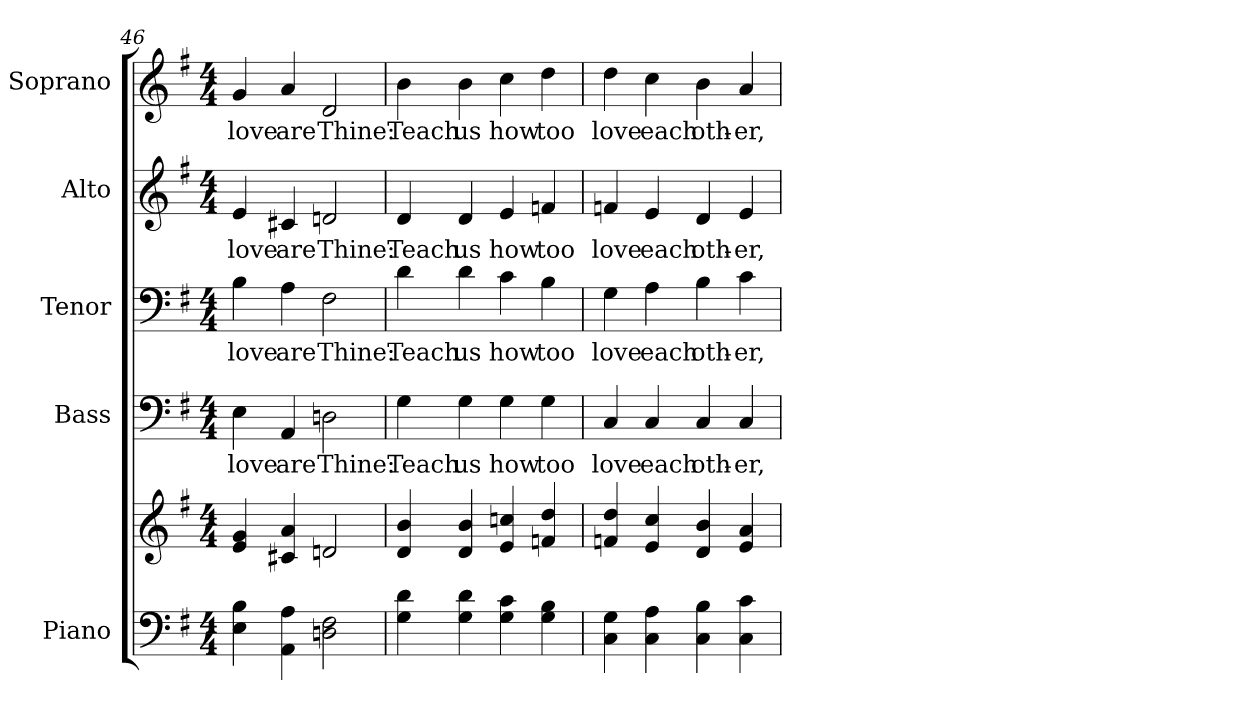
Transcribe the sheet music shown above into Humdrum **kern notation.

**kern	**kern	**kern	**text	**kern	**text	**kern	**text	**kern	**text
*part5	*part5	*part4	*part4	*part3	*part3	*part2	*part2	*part1	*part1
*staff6	*staff5	*staff4	*staff4	*staff3	*staff3	*staff2	*staff2	*staff1	*staff1
*I"Piano	*	*I"Bass	*	*I"Tenor	*	*I"Alto	*	*I"Soprano	*
*I'Pno.	*	*I'B.	*	*I'T.	*	*I'A.	*	*I'S.	*
*clefF4	*clefG2	*clefF4	*	*clefF4	*	*clefG2	*	*clefG2	*
*k[f#]	*k[f#]	*k[f#]	*	*k[f#]	*	*k[f#]	*	*k[f#]	*
*G:	*G:	*G:	*	*G:	*	*G:	*	*G:	*
*M4/4	*M4/4	*M4/4	*	*M4/4	*	*M4/4	*	*M4/4	*
=46	=46	=46	=46	=46	=46	=46	=46	=46	=46
!	!	!	!LO:LY:b:color=#000000	!	!	!	!	!	!
!	!	!	!	!	!LO:LY:b:color=#000000	!	!	!	!
!	!	!	!	!	!	!	!LO:LY:b:color=#000000	!	!
!	!	!	!	!	!	!	!	!	!LO:LY:b:color=#000000
4Ei\ 4Bi	4ei/ 4gi	4Ei\	love	4Bi\	love	4ei/	love	4gi/	love
!	!	!	!LO:LY:b:color=#000000	!	!	!	!	!	!
!	!	!	!	!	!LO:LY:b:color=#000000	!	!	!	!
!	!	!	!	!	!	!	!LO:LY:b:color=#000000	!	!
!	!	!	!	!	!	!	!	!	!LO:LY:b:color=#000000
4AAi\ 4Ai	4c#Xi/ 4ai	4AAi/	are	4Ai\	are	4c#Xi/	are	4ai/	are
!	!	!	!LO:LY:b:color=#000000	!	!	!	!	!	!
!	!	!	!	!	!LO:LY:b:color=#000000	!	!	!	!
!	!	!	!	!	!	!	!LO:LY:b:color=#000000	!	!
!	!	!	!	!	!	!	!	!	!LO:LY:b:color=#000000
2Dni\ 2F#i	2dni/	2Dni\	Thine:	2F#i\	Thine:	2dni/	Thine:	2di/	Thine:
!!LO:PB:g=z
=47	=47	=47	=47	=47	=47	=47	=47	=47	=47
!	!	!	!LO:LY:b:color=#000000	!	!	!	!	!	!
!	!	!	!	!	!LO:LY:b:color=#000000	!	!	!	!
!	!	!	!	!	!	!	!LO:LY:b:color=#000000	!	!
!	!	!	!	!	!	!	!	!	!LO:LY:b:color=#000000
4Gi\ 4di	4di/ 4bi	4Gi\	Teach	4di\	Teach	4di/	Teach	4bi\	Teach
!	!	!	!LO:LY:b:color=#000000	!	!	!	!	!	!
!	!	!	!	!	!LO:LY:b:color=#000000	!	!	!	!
!	!	!	!	!	!	!	!LO:LY:b:color=#000000	!	!
!	!	!	!	!	!	!	!	!	!LO:LY:b:color=#000000
4Gi\ 4di	4di/ 4bi	4Gi\	us	4di\	us	4di/	us	4bi\	us
!	!	!	!LO:LY:b:color=#000000	!	!	!	!	!	!
!	!	!	!	!	!LO:LY:b:color=#000000	!	!	!	!
!	!	!	!	!	!	!	!LO:LY:b:color=#000000	!	!
!	!	!	!	!	!	!	!	!	!LO:LY:b:color=#000000
4Gi\ 4ci	4ei/ 4ccni	4Gi\	how	4ci\	how	4ei/	how	4cci\	how
!	!	!	!LO:LY:b:color=#000000	!	!	!	!	!	!
!	!	!	!	!	!LO:LY:b:color=#000000	!	!	!	!
!	!	!	!	!	!	!	!LO:LY:b:color=#000000	!	!
!	!	!	!	!	!	!	!	!	!LO:LY:b:color=#000000
4Gi\ 4Bi	4fni/ 4ddi	4Gi\	too	4Bi\	too	4fni/	too	4ddi\	too
=48	=48	=48	=48	=48	=48	=48	=48	=48	=48
!	!	!	!LO:LY:b:color=#000000	!	!	!	!	!	!
!	!	!	!	!	!LO:LY:b:color=#000000	!	!	!	!
!	!	!	!	!	!	!	!LO:LY:b:color=#000000	!	!
!	!	!	!	!	!	!	!	!	!LO:LY:b:color=#000000
4Ci\ 4Gi	4fni/ 4ddi	4Ci/	love	4Gi\	love	4fni/	love	4ddi\	love
!	!	!	!LO:LY:b:color=#000000	!	!	!	!	!	!
!	!	!	!	!	!LO:LY:b:color=#000000	!	!	!	!
!	!	!	!	!	!	!	!LO:LY:b:color=#000000	!	!
!	!	!	!	!	!	!	!	!	!LO:LY:b:color=#000000
4Ci\ 4Ai	4ei/ 4cci	4Ci/	each	4Ai\	each	4ei/	each	4cci\	each
!	!	!	!LO:LY:b:color=#000000	!	!	!	!	!	!
!	!	!	!	!	!LO:LY:b:color=#000000	!	!	!	!
!	!	!	!	!	!	!	!LO:LY:b:color=#000000	!	!
!	!	!	!	!	!	!	!	!	!LO:LY:b:color=#000000
4Ci\ 4Bi	4di/ 4bi	4Ci/	oth-	4Bi\	oth-	4di/	oth-	4bi\	oth-
!	!	!	!LO:LY:b:color=#000000	!	!	!	!	!	!
!	!	!	!	!	!LO:LY:b:color=#000000	!	!	!	!
!	!	!	!	!	!	!	!LO:LY:b:color=#000000	!	!
!	!	!	!	!	!	!	!	!	!LO:LY:b:color=#000000
4Ci\ 4ci	4ei/ 4ai	4Ci/	-er,	4ci\	-er,	4ei/	-er,	4ai/	-er,
=	=	=	=	=	=	=	=	=	=
*-	*-	*-	*-	*-	*-	*-	*-	*-	*-
